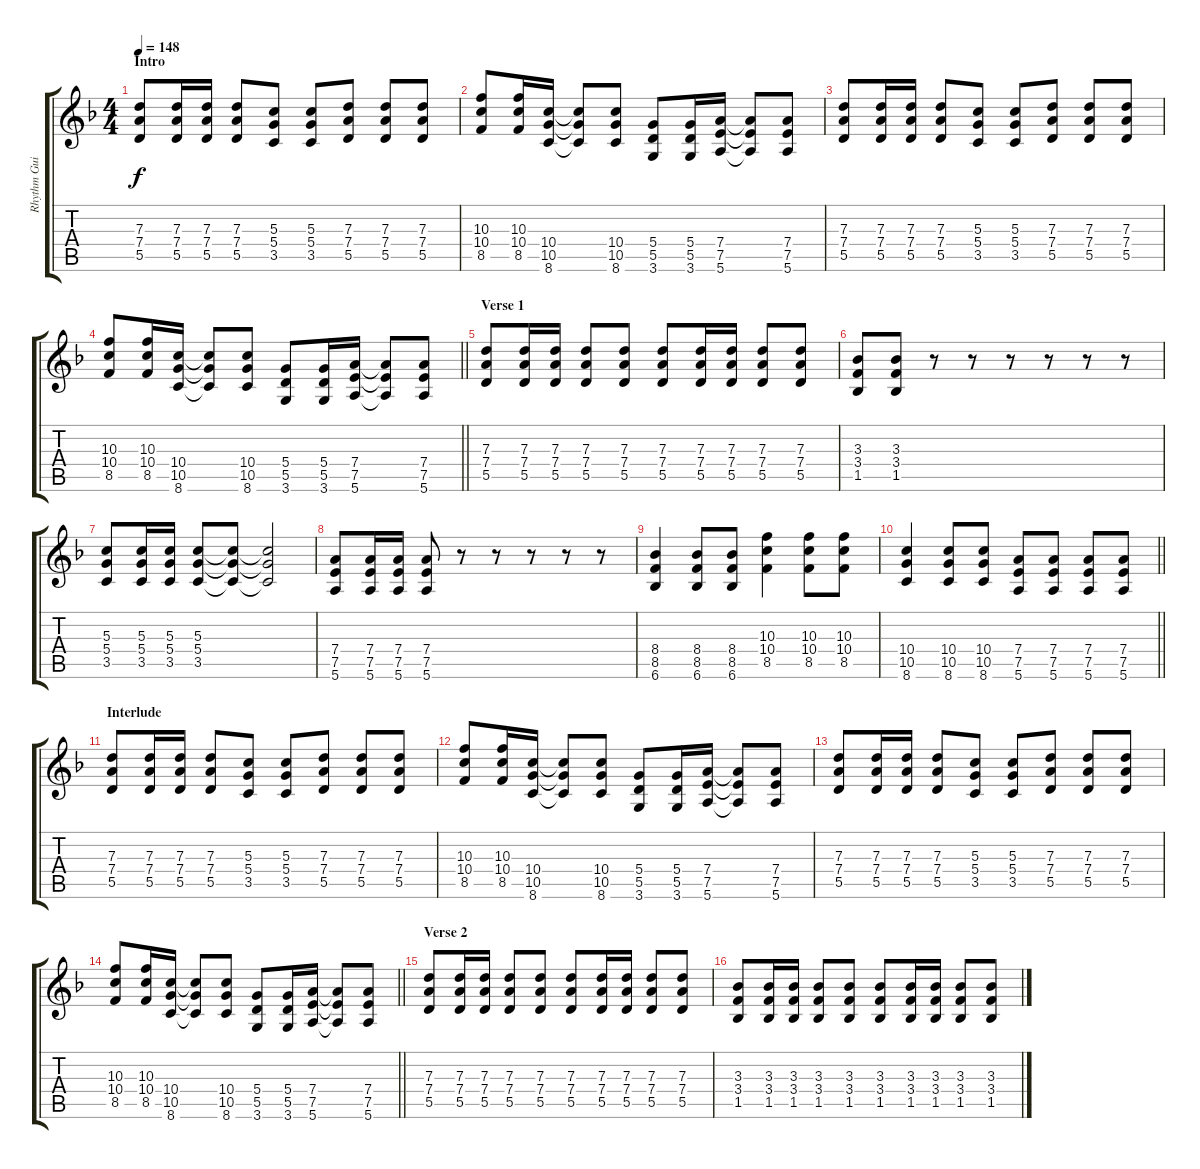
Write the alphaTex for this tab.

\track ("Rhythm Guitar 1 (Brett Gurewitz)" "Rhythm Gui") {instrument distortionguitar}
\staff {score tabs}
\tuning (E4 B3 G3 D3 A2 E2) {hide}
\ts (4 4)
\section ("" "Intro")
\tempo 148
\clef g2
\ks f
(7.3 7.4 5.5).8{dy f instrument distortionguitar} (7.3 7.4 5.5).16 (7.3 7.4 5.5).16 (7.3 7.4 5.5).8 (5.3 5.4 3.5).8 (5.3 5.4 3.5).8 (7.3 7.4 5.5).8 (7.3 7.4 5.5).8 (7.3 7.4 5.5).8 |
(10.3 10.4 8.5).8 (10.3 10.4 8.5).16 (10.4 10.5 8.6).16 (10.4{t} 10.5{t} 8.6{t}).8 (10.4 10.5 8.6).8 (5.4 5.5 3.6).8 (5.4 5.5 3.6).16 (7.4 7.5 5.6).16 (7.4{t} 7.5{t} 5.6{t}).8 (7.4 7.5 5.6).8 |
(7.3 7.4 5.5).8 (7.3 7.4 5.5).16 (7.3 7.4 5.5).16 (7.3 7.4 5.5).8 (5.3 5.4 3.5).8 (5.3 5.4 3.5).8 (7.3 7.4 5.5).8 (7.3 7.4 5.5).8 (7.3 7.4 5.5).8 |
\barLineRight lightlight
(10.3 10.4 8.5).8 (10.3 10.4 8.5).16 (10.4 10.5 8.6).16 (10.4{t} 10.5{t} 8.6{t}).8 (10.4 10.5 8.6).8 (5.4 5.5 3.6).8 (5.4 5.5 3.6).16 (7.4 7.5 5.6).16 (7.4{t} 7.5{t} 5.6{t}).8 (7.4 7.5 5.6).8 |
\section ("" "Verse 1")
(7.3 7.4 5.5).8 (7.3 7.4 5.5).16 (7.3 7.4 5.5).16 (7.3 7.4 5.5).8 (7.3 7.4 5.5).8 (7.3 7.4 5.5).8 (7.3 7.4 5.5).16 (7.3 7.4 5.5).16 (7.3 7.4 5.5).8 (7.3 7.4 5.5).8 |
(3.3 3.4 1.5).8 (3.3 3.4 1.5).8 r.8 r.8 r.8 r.8 r.8 r.8 |
(5.3 5.4 3.5).8 (5.3 5.4 3.5).16 (5.3 5.4 3.5).16 (5.3 5.4 3.5).8 (5.3{t} 5.4{t} 3.5{t}).8 (5.3{t} 5.4{t} 3.5{t}).2 |
(7.4 7.5 5.6).8 (7.4 7.5 5.6).16 (7.4 7.5 5.6).16 (7.4 7.5 5.6).8 r.8 r.8 r.8 r.8 r.8 |
(8.4 8.5 6.6).4 (8.4 8.5 6.6).8 (8.4 8.5 6.6).8 (10.3 10.4 8.5).4 (10.3 10.4 8.5).8 (10.3 10.4 8.5).8 |
\barLineRight lightlight
(10.4 10.5 8.6).4 (10.4 10.5 8.6).8 (10.4 10.5 8.6).8 (7.4 7.5 5.6).8 (7.4 7.5 5.6).8 (7.4 7.5 5.6).8 (7.4 7.5 5.6).8 |
\section ("" "Interlude")
(7.3 7.4 5.5).8 (7.3 7.4 5.5).16 (7.3 7.4 5.5).16 (7.3 7.4 5.5).8 (5.3 5.4 3.5).8 (5.3 5.4 3.5).8 (7.3 7.4 5.5).8 (7.3 7.4 5.5).8 (7.3 7.4 5.5).8 |
(10.3 10.4 8.5).8 (10.3 10.4 8.5).16 (10.4 10.5 8.6).16 (10.4{t} 10.5{t} 8.6{t}).8 (10.4 10.5 8.6).8 (5.4 5.5 3.6).8 (5.4 5.5 3.6).16 (7.4 7.5 5.6).16 (7.4{t} 7.5{t} 5.6{t}).8 (7.4 7.5 5.6).8 |
(7.3 7.4 5.5).8 (7.3 7.4 5.5).16 (7.3 7.4 5.5).16 (7.3 7.4 5.5).8 (5.3 5.4 3.5).8 (5.3 5.4 3.5).8 (7.3 7.4 5.5).8 (7.3 7.4 5.5).8 (7.3 7.4 5.5).8 |
\barLineRight lightlight
(10.3 10.4 8.5).8 (10.3 10.4 8.5).16 (10.4 10.5 8.6).16 (10.4{t} 10.5{t} 8.6{t}).8 (10.4 10.5 8.6).8 (5.4 5.5 3.6).8 (5.4 5.5 3.6).16 (7.4 7.5 5.6).16 (7.4{t} 7.5{t} 5.6{t}).8 (7.4 7.5 5.6).8 |
\section ("" "Verse 2")
(7.3 7.4 5.5).8 (7.3 7.4 5.5).16 (7.3 7.4 5.5).16 (7.3 7.4 5.5).8 (7.3 7.4 5.5).8 (7.3 7.4 5.5).8 (7.3 7.4 5.5).16 (7.3 7.4 5.5).16 (7.3 7.4 5.5).8 (7.3 7.4 5.5).8 |
(3.3 3.4 1.5).8 (3.3 3.4 1.5).16 (3.3 3.4 1.5).16 (3.3 3.4 1.5).8 (3.3 3.4 1.5).8 (3.3 3.4 1.5).8 (3.3 3.4 1.5).16 (3.3 3.4 1.5).16 (3.3 3.4 1.5).8 (3.3 3.4 1.5).8
